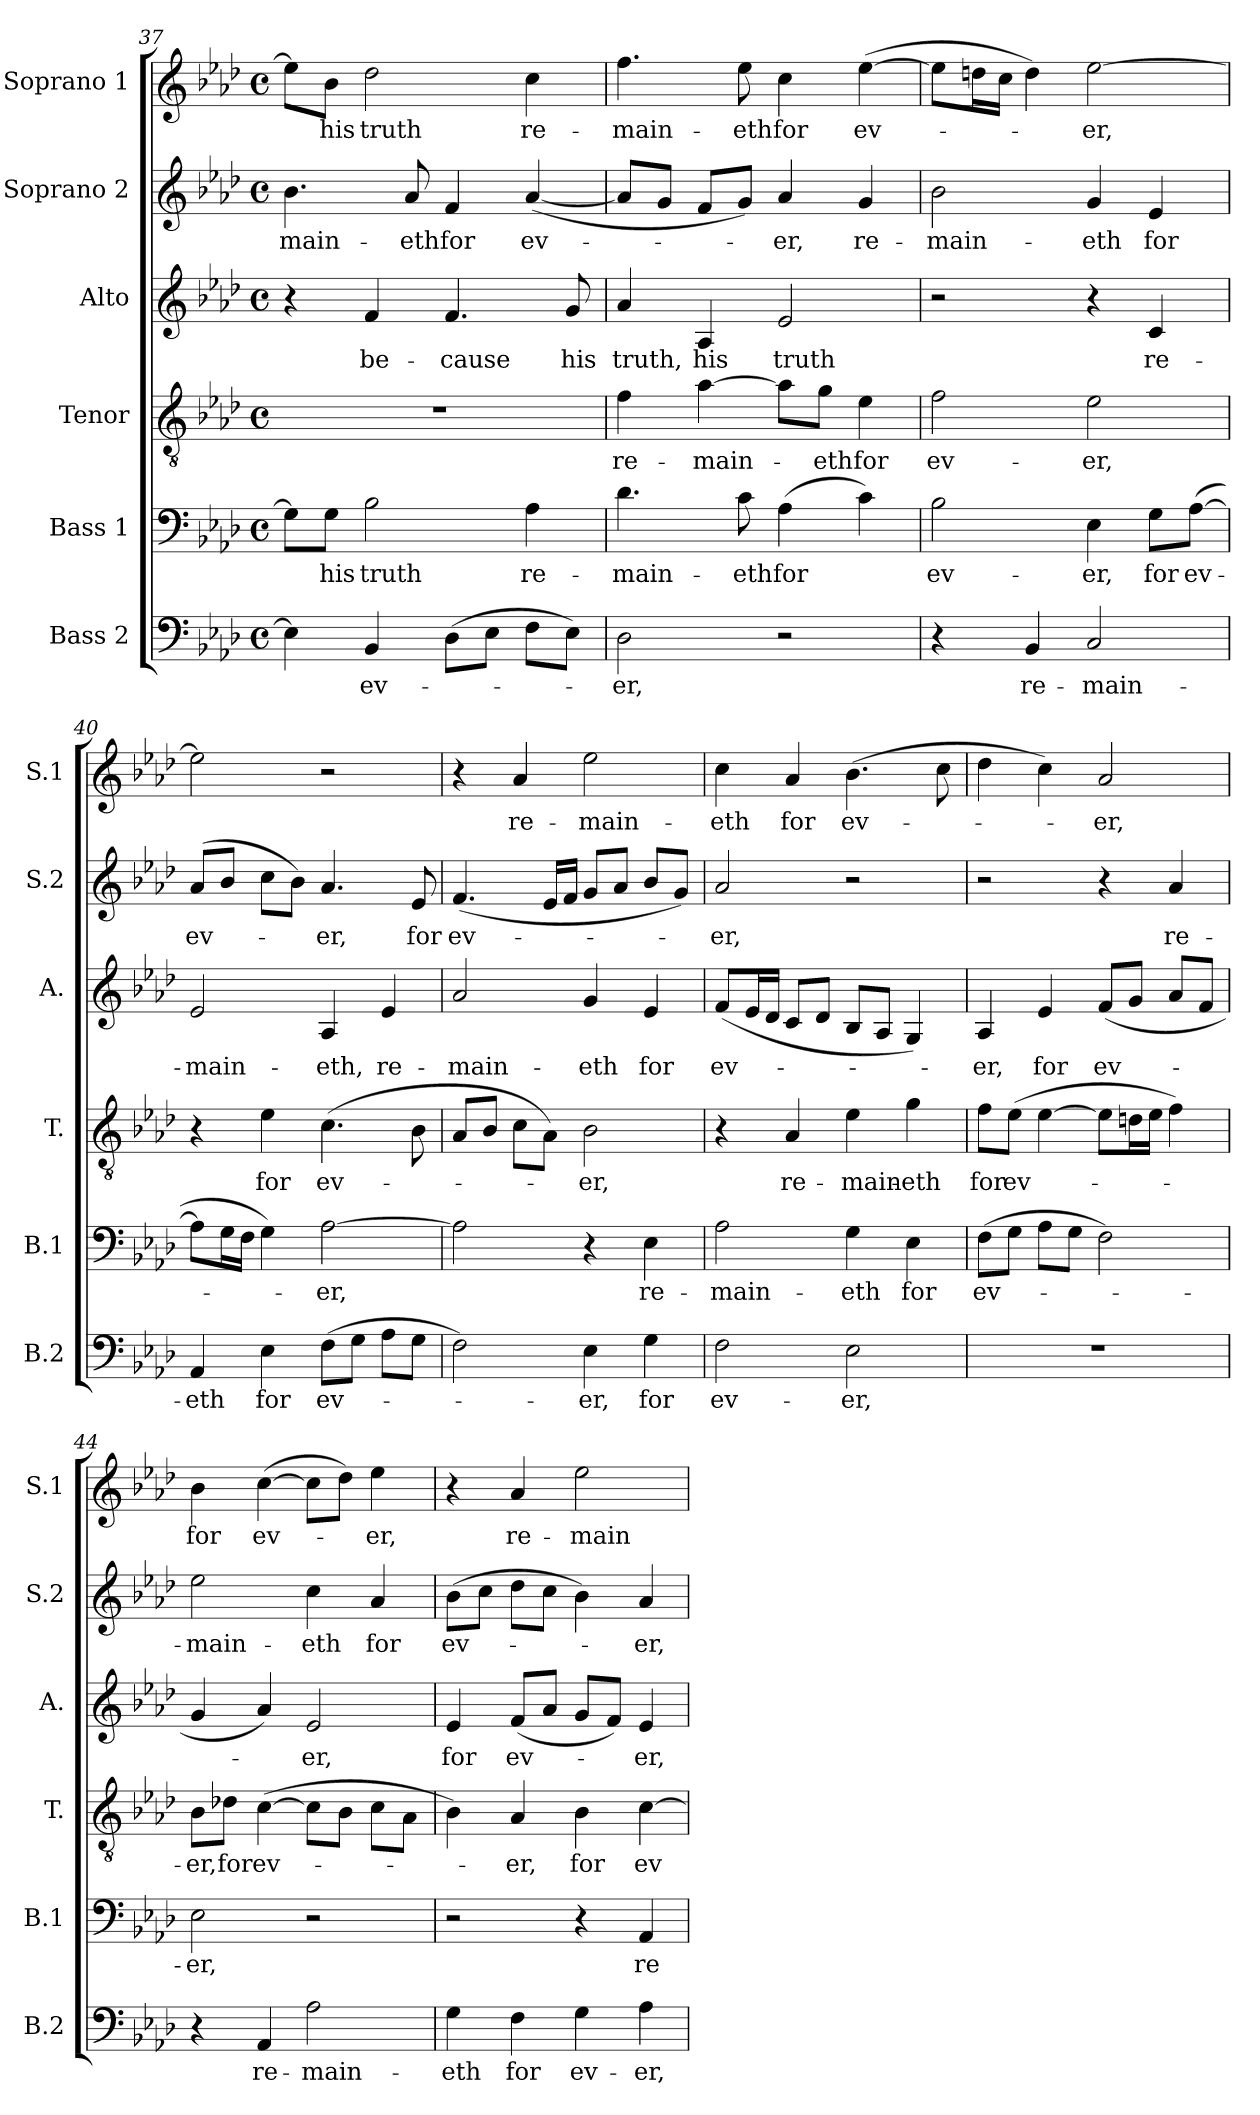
**kern	**text	**kern	**text	**kern	**text	**kern	**text	**kern	**text	**kern	**text
*part6	*part6	*part5	*part5	*part4	*part4	*part3	*part3	*part2	*part2	*part1	*part1
*staff6	*staff6	*staff5	*staff5	*staff4	*staff4	*staff3	*staff3	*staff2	*staff2	*staff1	*staff1
*I"Bass 2	*	*I"Bass 1	*	*I"Tenor	*	*I"Alto	*	*I"Soprano 2	*	*I"Soprano 1	*
*I'B.2	*	*I'B.1	*	*I'T.	*	*I'A.	*	*I'S.2	*	*I'S.1	*
*clefF4	*	*clefF4	*	*clefGv2	*	*clefG2	*	*clefG2	*	*clefG2	*
*	*	*	*	*ITrd7c12	*	*	*	*	*	*	*
*k[b-e-a-d-]	*	*k[b-e-a-d-]	*	*k[b-e-a-d-]	*	*k[b-e-a-d-]	*	*k[b-e-a-d-]	*	*k[b-e-a-d-]	*
*A-:	*	*A-:	*	*A-:	*	*A-:	*	*A-:	*	*A-:	*
*M4/4	*	*M4/4	*	*M4/4	*	*M4/4	*	*M4/4	*	*M4/4	*
*met(c)	*	*met(c)	*	*met(c)	*	*met(c)	*	*met(c)	*	*met(c)	*
=37	=37	=37	=37	=37	=37	=37	=37	=37	=37	=37	=37
!	!	!	!	!	!	!	!	!	!LO:LY:b	!	!
4E-\]	.	8G\L]	.	1r	.	4r	.	4.b-\	-main-	8ee-\L]	.
!	!	!	!LO:LY:b	!	!	!	!	!	!	!	!LO:LY:b
.	.	8G\J	his	.	.	.	.	.	.	8b-\J	his
!	!LO:LY:b	!	!LO:LY:b	!	!	!	!LO:LY:b	!	!	!	!LO:LY:b
4BB-/	ev-	2B-\	truth	.	.	4f/	be-	.	.	2dd-\	truth
!	!	!	!	!	!	!	!	!	!LO:LY:b	!	!
.	.	.	.	.	.	.	.	8a-/	-eth	.	.
!	!	!	!	!	!	!	!LO:LY:b	!	!LO:LY:b	!	!
(>8D-\L	.	.	.	.	.	4.f/	-cause	4f/	for	.	.
8E-\J	.	.	.	.	.	.	.	.	.	.	.
!	!	!	!LO:LY:b	!	!	!	!	!	!LO:LY:b	!	!LO:LY:b
8F\L	.	4A-\	re-	.	.	.	.	(<[<4a-/	ev-	4cc\	re-
!	!	!	!	!	!	!	!LO:LY:b	!	!	!	!
8E-\J)	.	.	.	.	.	8g/	his	.	.	.	.
=38	=38	=38	=38	=38	=38	=38	=38	=38	=38	=38	=38
!	!LO:LY:b	!	!LO:LY:b	!	!LO:LY:b	!	!LO:LY:b	!	!	!	!LO:LY:b
2D-\	-er,	4.d-\	-main-	4F\	re-	4a-/	truth,	8a-/L]	.	4.ff\	-main-
.	.	.	.	.	.	.	.	8g/J	.	.	.
!	!	!	!	!	!LO:LY:b	!	!LO:LY:b	!	!	!	!
.	.	.	.	[>4A-\	-main-	4A-/	his	8f/L	.	.	.
!	!	!	!LO:LY:b	!	!	!	!	!	!	!	!LO:LY:b
.	.	8c\	-eth	.	.	.	.	8g/J)	.	8ee-\	-eth
!	!	!	!LO:LY:b	!	!	!	!LO:LY:b	!	!LO:LY:b	!	!LO:LY:b
2r	.	(>4A-\	for	8A-\L]	.	2e-/	truth	4a-/	-er,	4cc\	for
!	!	!	!	!	!LO:LY:b	!	!	!	!	!	!
.	.	.	.	8G\J	-eth	.	.	.	.	.	.
!	!	!	!	!	!LO:LY:b	!	!	!	!LO:LY:b	!	!LO:LY:b
.	.	4c\)	.	4E-\	for	.	.	4g/	re-	(>[>4ee-\	ev-
=39	=39	=39	=39	=39	=39	=39	=39	=39	=39	=39	=39
!	!	!	!LO:LY:b	!	!LO:LY:b	!	!	!	!LO:LY:b	!	!
4r	.	2B-\	ev-	2F\	ev-	2r	.	2b-\	-main-	8ee-\L]	.
.	.	.	.	.	.	.	.	.	.	16ddn\L	.
.	.	.	.	.	.	.	.	.	.	16cc\JJ	.
!	!LO:LY:b	!	!	!	!	!	!	!	!	!	!
4BB-/	re-	.	.	.	.	.	.	.	.	4dd\)	.
!	!LO:LY:b	!	!LO:LY:b	!	!LO:LY:b	!	!	!	!LO:LY:b	!	!LO:LY:b
2C/	-main-	4E-\	-er,	2E-\	-er,	4r	.	4g/	-eth	[>2ee-\	-er,
!	!	!	!LO:LY:b	!	!	!	!LO:LY:b	!	!LO:LY:b	!	!
.	.	8G\L	for	.	.	4c/	re-	4e-/	for	.	.
!	!	!	!LO:LY:b	!	!	!	!	!	!	!	!
.	.	(>[>8A-\J	ev-	.	.	.	.	.	.	.	.
!!LO:LB:g=z
=40	=40	=40	=40	=40	=40	=40	=40	=40	=40	=40	=40
!	!LO:LY:b	!	!	!	!	!	!LO:LY:b	!	!LO:LY:b	!	!
4AA-/	-eth	8A-\L]	.	4r	.	2e-/	-main-	(<8a-/L	ev-	2ee-\]	.
.	.	16G\L	.	.	.	.	.	8b-/J	.	.	.
.	.	16F\JJ	.	.	.	.	.	.	.	.	.
!	!LO:LY:b	!	!	!	!LO:LY:b	!	!	!	!	!	!
4E-\	for	4G\)	.	4E-\	for	.	.	8cc\L	.	.	.
.	.	.	.	.	.	.	.	8b-\J)	.	.	.
!	!LO:LY:b	!	!LO:LY:b	!	!LO:LY:b	!	!LO:LY:b	!	!LO:LY:b	!	!
(>8F\L	ev-	[>2A-\	-er,	(>4.C\	ev-	4A-/	-eth,	4.a-/	-er,	2r	.
8G\J	.	.	.	.	.	.	.	.	.	.	.
!	!	!	!	!	!	!	!LO:LY:b	!	!	!	!
8A-\L	.	.	.	.	.	4e-/	re-	.	.	.	.
!	!	!	!	!	!	!	!	!	!LO:LY:b	!	!
8G\J	.	.	.	8BB-\	.	.	.	8e-/	for	.	.
=41	=41	=41	=41	=41	=41	=41	=41	=41	=41	=41	=41
!	!	!	!	!	!	!	!LO:LY:b	!	!LO:LY:b	!	!
2F\)	.	2A-\]	.	8AA-/L	.	2a-/	-main-	(<4.f/	ev-	4r	.
.	.	.	.	8BB-/J	.	.	.	.	.	.	.
!	!	!	!	!	!	!	!	!	!	!	!LO:LY:b
.	.	.	.	8C\L	.	.	.	.	.	4a-/	re-
.	.	.	.	8AA-\J)	.	.	.	16e-/LL	.	.	.
.	.	.	.	.	.	.	.	16f/JJ	.	.	.
!	!LO:LY:b	!	!	!	!LO:LY:b	!	!LO:LY:b	!	!	!	!LO:LY:b
4E-\	-er,	4r	.	2BB-\	-er,	4g/	-eth	8g/L	.	2ee-\	-main-
.	.	.	.	.	.	.	.	8a-/J	.	.	.
!	!LO:LY:b	!	!LO:LY:b	!	!	!	!LO:LY:b	!	!	!	!
4G\	for	4E-\	re-	.	.	4e-/	for	8b-/L	.	.	.
.	.	.	.	.	.	.	.	8g/J)	.	.	.
=42	=42	=42	=42	=42	=42	=42	=42	=42	=42	=42	=42
!	!LO:LY:b	!	!LO:LY:b	!	!	!	!LO:LY:b	!	!LO:LY:b	!	!LO:LY:b
2F\	ev-	2A-\	-main-	4r	.	(<8f/L	ev-	2a-/	-er,	4cc\	-eth
.	.	.	.	.	.	16e-/L	.	.	.	.	.
.	.	.	.	.	.	16d-/JJ	.	.	.	.	.
!	!	!	!	!	!LO:LY:b	!	!	!	!	!	!LO:LY:b
.	.	.	.	4AA-/	re-	8c/L	.	.	.	4a-/	for
.	.	.	.	.	.	8d-/J	.	.	.	.	.
!	!LO:LY:b	!	!LO:LY:b	!	!LO:LY:b	!	!	!	!	!	!LO:LY:b
2E-\	-er,	4G\	-eth	4E-\	-main-	8B-/L	.	2r	.	(>4.b-\	ev-
.	.	.	.	.	.	8A-/J	.	.	.	.	.
!	!	!	!LO:LY:b	!	!LO:LY:b	!	!	!	!	!	!
.	.	4E-\	for	4G\	-eth	4G/)	.	.	.	.	.
.	.	.	.	.	.	.	.	.	.	8cc\	.
=43	=43	=43	=43	=43	=43	=43	=43	=43	=43	=43	=43
!	!	!	!LO:LY:b	!	!LO:LY:b	!	!LO:LY:b	!	!	!	!
1r	.	(>8F\L	ev-	8F\L	for	4A-/	-er,	2r	.	4dd-\	.
!	!	!	!	!	!LO:LY:b	!	!	!	!	!	!
.	.	8G\J	.	(>8E-\J	ev-	.	.	.	.	.	.
!	!	!	!	!	!	!	!LO:LY:b	!	!	!	!
.	.	8A-\L	.	[>4E-\	.	4e-/	for	.	.	4cc\)	.
.	.	8G\J	.	.	.	.	.	.	.	.	.
!	!	!	!	!	!	!	!LO:LY:b	!	!	!	!LO:LY:b
.	.	2F\)	.	8E-\L]	.	(<8f/L	ev-	4r	.	2a-/	-er,
.	.	.	.	16Dn\L	.	8g/J	.	.	.	.	.
.	.	.	.	16E-\JJ	.	.	.	.	.	.	.
!	!	!	!	!	!	!	!	!	!LO:LY:b	!	!
.	.	.	.	4F\)	.	8a-/L	.	4a-/	re-	.	.
.	.	.	.	.	.	8f/J	.	.	.	.	.
!!LO:PB:g=z
=44	=44	=44	=44	=44	=44	=44	=44	=44	=44	=44	=44
!	!	!	!LO:LY:b	!	!LO:LY:b	!	!	!	!LO:LY:b	!	!LO:LY:b
4r	.	2E-\	-er,	8BB-\L	-er,	4g/	.	2ee-\	-main-	4b-\	for
!	!	!	!	!	!LO:LY:b	!	!	!	!	!	!
.	.	.	.	8D-X\J	for	.	.	.	.	.	.
!	!LO:LY:b	!	!	!	!LO:LY:b	!	!	!	!	!	!LO:LY:b
4AA-/	re-	.	.	(>[>4C\	ev-	4a-/)	.	.	.	(>[>4cc\	ev-
!	!LO:LY:b	!	!	!	!	!	!LO:LY:b	!	!LO:LY:b	!	!
2A-\	-main-	2r	.	8C\L]	.	2e-/	-er,	4cc\	-eth	8cc\L]	.
.	.	.	.	8BB-\J	.	.	.	.	.	8dd-\J)	.
!	!	!	!	!	!	!	!	!	!LO:LY:b	!	!LO:LY:b
.	.	.	.	8C\L	.	.	.	4a-/	for	4ee-\	-er,
.	.	.	.	8AA-\J	.	.	.	.	.	.	.
=45	=45	=45	=45	=45	=45	=45	=45	=45	=45	=45	=45
!	!LO:LY:b	!	!	!	!	!	!LO:LY:b	!	!LO:LY:b	!	!
4G\	-eth	2r	.	4BB-\)	.	4e-/	for	(>8b-\L	ev-	4r	.
.	.	.	.	.	.	.	.	8cc\J	.	.	.
!	!LO:LY:b	!	!	!	!LO:LY:b	!	!LO:LY:b	!	!	!	!LO:LY:b
4F\	for	.	.	4AA-/	-er,	(<8f/L	ev-	8dd-\L	.	4a-/	re-
.	.	.	.	.	.	8a-/J	.	8cc\J	.	.	.
!	!LO:LY:b	!	!	!	!LO:LY:b	!	!	!	!	!	!LO:LY:b
4G\	ev-	4r	.	4BB-\	for	8g/L	.	4b-\)	.	2ee-\	-main-
.	.	.	.	.	.	8f/J)	.	.	.	.	.
!	!LO:LY:b	!	!LO:LY:b	!	!LO:LY:b	!	!LO:LY:b	!	!LO:LY:b	!	!
4A-\	-er,	4AA-/	re-	[>4C\	ev-	4e-/	-er,	4a-/	-er,	.	.
=	=	=	=	=	=	=	=	=	=	=	=
*-	*-	*-	*-	*-	*-	*-	*-	*-	*-	*-	*-
